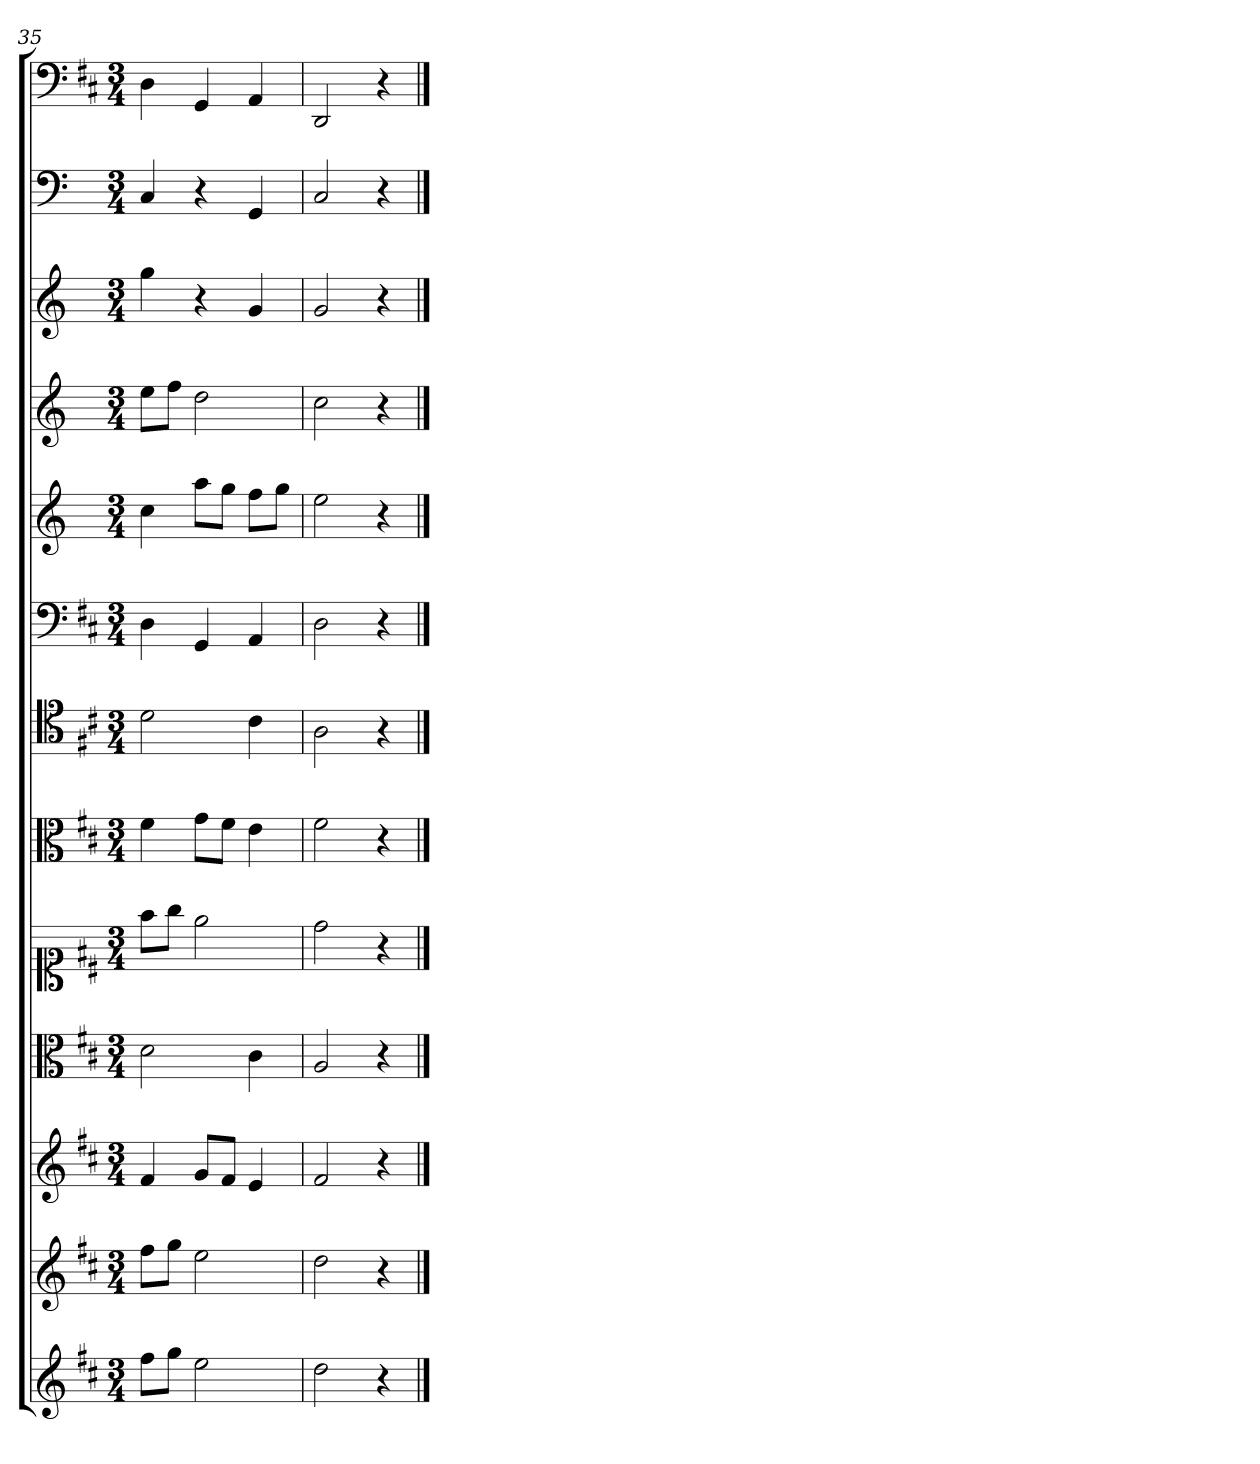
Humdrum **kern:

**kern	**kern	**kern	**kern	**kern	**kern	**kern	**kern	**kern	**kern	**kern	**kern	**kern
*part13	*part12	*part11	*part10	*part9	*part8	*part7	*part6	*part5	*part4	*part3	*part2	*part1
*staff13	*staff12	*staff11	*staff10	*staff9	*staff8	*staff7	*staff6	*staff5	*staff4	*staff3	*staff2	*staff1
*	*	*	*clefC3	*clefC1	*clefC3	*clefC4	*clefF4	*	*	*	*clefF4	*clefF4
*k[f#c#]	*k[f#c#]	*k[f#c#]	*k[f#c#]	*k[f#c#]	*k[f#c#]	*k[f#c#]	*k[f#c#]	*k[]	*k[]	*k[]	*k[]	*k[f#c#]
*D:	*D:	*D:	*D:	*D:	*D:	*D:	*D:	*	*	*	*	*D:
*M3/4	*M3/4	*M3/4	*M3/4	*M3/4	*M3/4	*M3/4	*M3/4	*M3/4	*M3/4	*M3/4	*M3/4	*M3/4
=35	=35	=35	=35	=35	=35	=35	=35	=35	=35	=35	=35	=35
8ff#L	8ff#L	4f#	2d	8ff#\L	4f#	2d	4D	4cc	8eeL	4gg	4C	4D
8ggJ	8ggJ	.	.	8gg\J	.	.	.	.	8ffJ	.	.	.
2ee	2ee	8gL	.	2ee	8g\L	.	4GG	8aaL	2dd	4r	4r	4GG
.	.	8f#J	.	.	8f#\J	.	.	8ggJ	.	.	.	.
.	.	4e	4c#	.	4e	4c#	4AA	8ffL	.	4g	4GG	4AA
.	.	.	.	.	.	.	.	8ggJ	.	.	.	.
=36	=36	=36	=36	=36	=36	=36	=36	=36	=36	=36	=36	=36
2dd	2dd	2f#	2A	2dd	2f#	2A	2D	2ee	2cc	2g	2C	2DD
4r	4r	4r	4r	4r	4r	4r	4r	4r	4r	4r	4r	4r
==	==	==	==	==	==	==	==	==	==	==	==	==
*-	*-	*-	*-	*-	*-	*-	*-	*-	*-	*-	*-	*-
